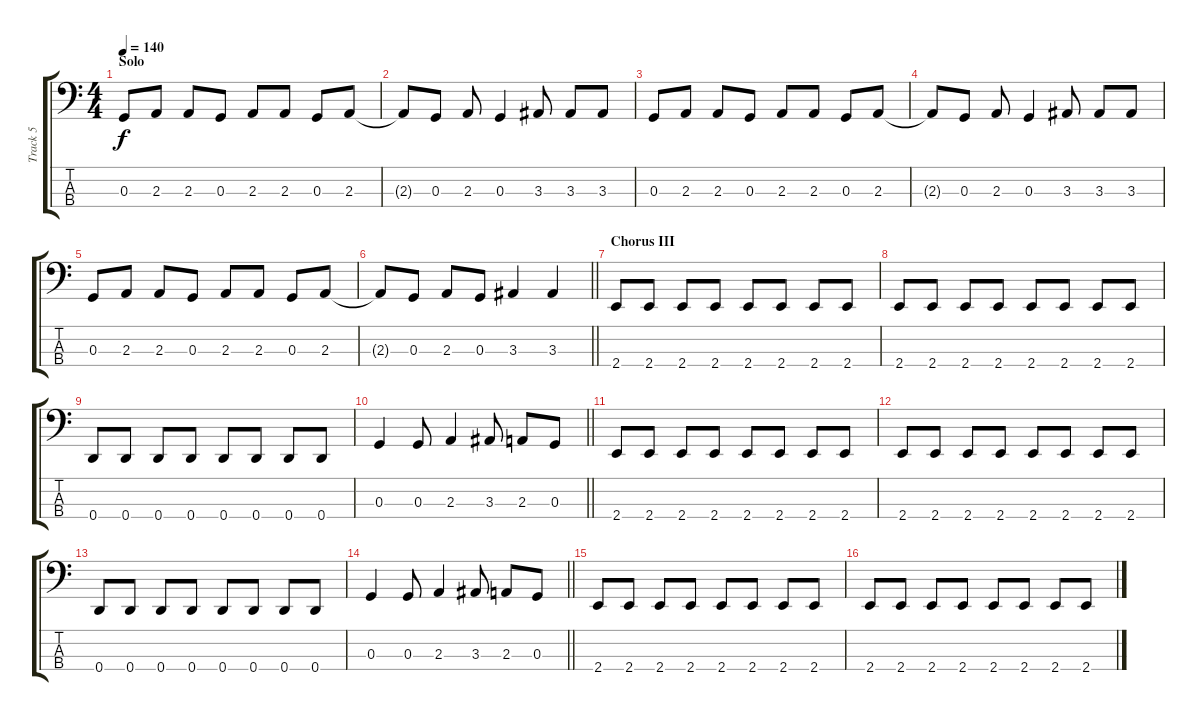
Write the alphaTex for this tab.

\track ("Track 5" "Track 5") {instrument electricbassfinger}
\staff {score tabs}
\tuning (F2 C2 G1 D1) {hide}
\ts (4 4)
\section ("" "Solo")
\tempo 140
\clef f4
\ks c
0.3.8{dy f} 2.3.8 2.3.8 0.3.8 2.3.8 2.3.8 0.3.8 2.3.8 |
2.3{t}.8 0.3.8 2.3.8 0.3.4 3.3.8 3.3.8 3.3.8 |
0.3.8 2.3.8 2.3.8 0.3.8 2.3.8 2.3.8 0.3.8 2.3.8 |
2.3{t}.8 0.3.8 2.3.8 0.3.4 3.3.8 3.3.8 3.3.8 |
0.3.8 2.3.8 2.3.8 0.3.8 2.3.8 2.3.8 0.3.8 2.3.8 |
\barLineRight lightlight
2.3{t}.8 0.3.8 2.3.8 0.3.8 3.3.4 3.3.4 |
\section ("" "Chorus III")
2.4.8 2.4.8 2.4.8 2.4.8 2.4.8 2.4.8 2.4.8 2.4.8 |
2.4.8 2.4.8 2.4.8 2.4.8 2.4.8 2.4.8 2.4.8 2.4.8 |
0.4.8 0.4.8 0.4.8 0.4.8 0.4.8 0.4.8 0.4.8 0.4.8 |
\barLineRight lightlight
0.3.4 0.3.8 2.3.4 3.3.8 2.3.8 0.3.8 |
2.4.8 2.4.8 2.4.8 2.4.8 2.4.8 2.4.8 2.4.8 2.4.8 |
2.4.8 2.4.8 2.4.8 2.4.8 2.4.8 2.4.8 2.4.8 2.4.8 |
0.4.8 0.4.8 0.4.8 0.4.8 0.4.8 0.4.8 0.4.8 0.4.8 |
\barLineRight lightlight
0.3.4 0.3.8 2.3.4 3.3.8 2.3.8 0.3.8 |
2.4.8 2.4.8 2.4.8 2.4.8 2.4.8 2.4.8 2.4.8 2.4.8 |
2.4.8 2.4.8 2.4.8 2.4.8 2.4.8 2.4.8 2.4.8 2.4.8
